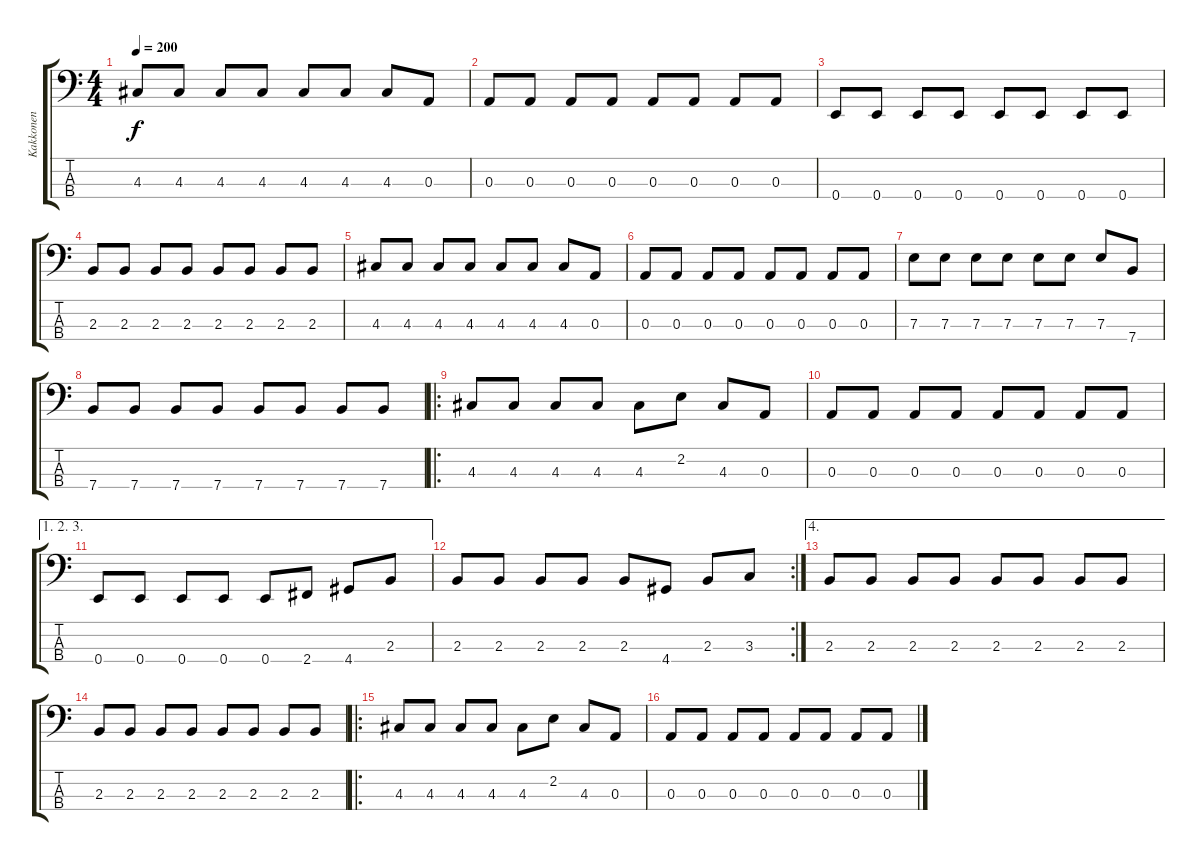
\track ("Kakkonen" "Kakkonen") {instrument electricbassfinger}
\staff {score tabs}
\tuning (G2 D2 A1 E1) {hide}
\ts (4 4)
\tempo 200
\clef f4
\ks c
4.3.8{dy f} 4.3.8 4.3.8 4.3.8 4.3.8 4.3.8 4.3.8 0.3.8 |
0.3.8 0.3.8 0.3.8 0.3.8 0.3.8 0.3.8 0.3.8 0.3.8 |
0.4.8 0.4.8 0.4.8 0.4.8 0.4.8 0.4.8 0.4.8 0.4.8 |
2.3.8 2.3.8 2.3.8 2.3.8 2.3.8 2.3.8 2.3.8 2.3.8 |
4.3.8 4.3.8 4.3.8 4.3.8 4.3.8 4.3.8 4.3.8 0.3.8 |
0.3.8 0.3.8 0.3.8 0.3.8 0.3.8 0.3.8 0.3.8 0.3.8 |
7.3.8 7.3.8 7.3.8 7.3.8 7.3.8 7.3.8 7.3.8 7.4.8 |
7.4.8 7.4.8 7.4.8 7.4.8 7.4.8 7.4.8 7.4.8 7.4.8 |
\ro
4.3.8 4.3.8 4.3.8 4.3.8 4.3.8 2.2.8 4.3.8 0.3.8 |
0.3.8 0.3.8 0.3.8 0.3.8 0.3.8 0.3.8 0.3.8 0.3.8 |
\ae (1 2 3)
0.4.8 0.4.8 0.4.8 0.4.8 0.4.8 2.4.8 4.4.8 2.3.8 |
\rc 2
2.3.8 2.3.8 2.3.8 2.3.8 2.3.8 4.4.8 2.3.8 3.3.8 |
\ae 4
2.3.8 2.3.8 2.3.8 2.3.8 2.3.8 2.3.8 2.3.8 2.3.8 |
2.3.8 2.3.8 2.3.8 2.3.8 2.3.8 2.3.8 2.3.8 2.3.8 |
\ro
4.3.8 4.3.8 4.3.8 4.3.8 4.3.8 2.2.8 4.3.8 0.3.8 |
0.3.8 0.3.8 0.3.8 0.3.8 0.3.8 0.3.8 0.3.8 0.3.8
